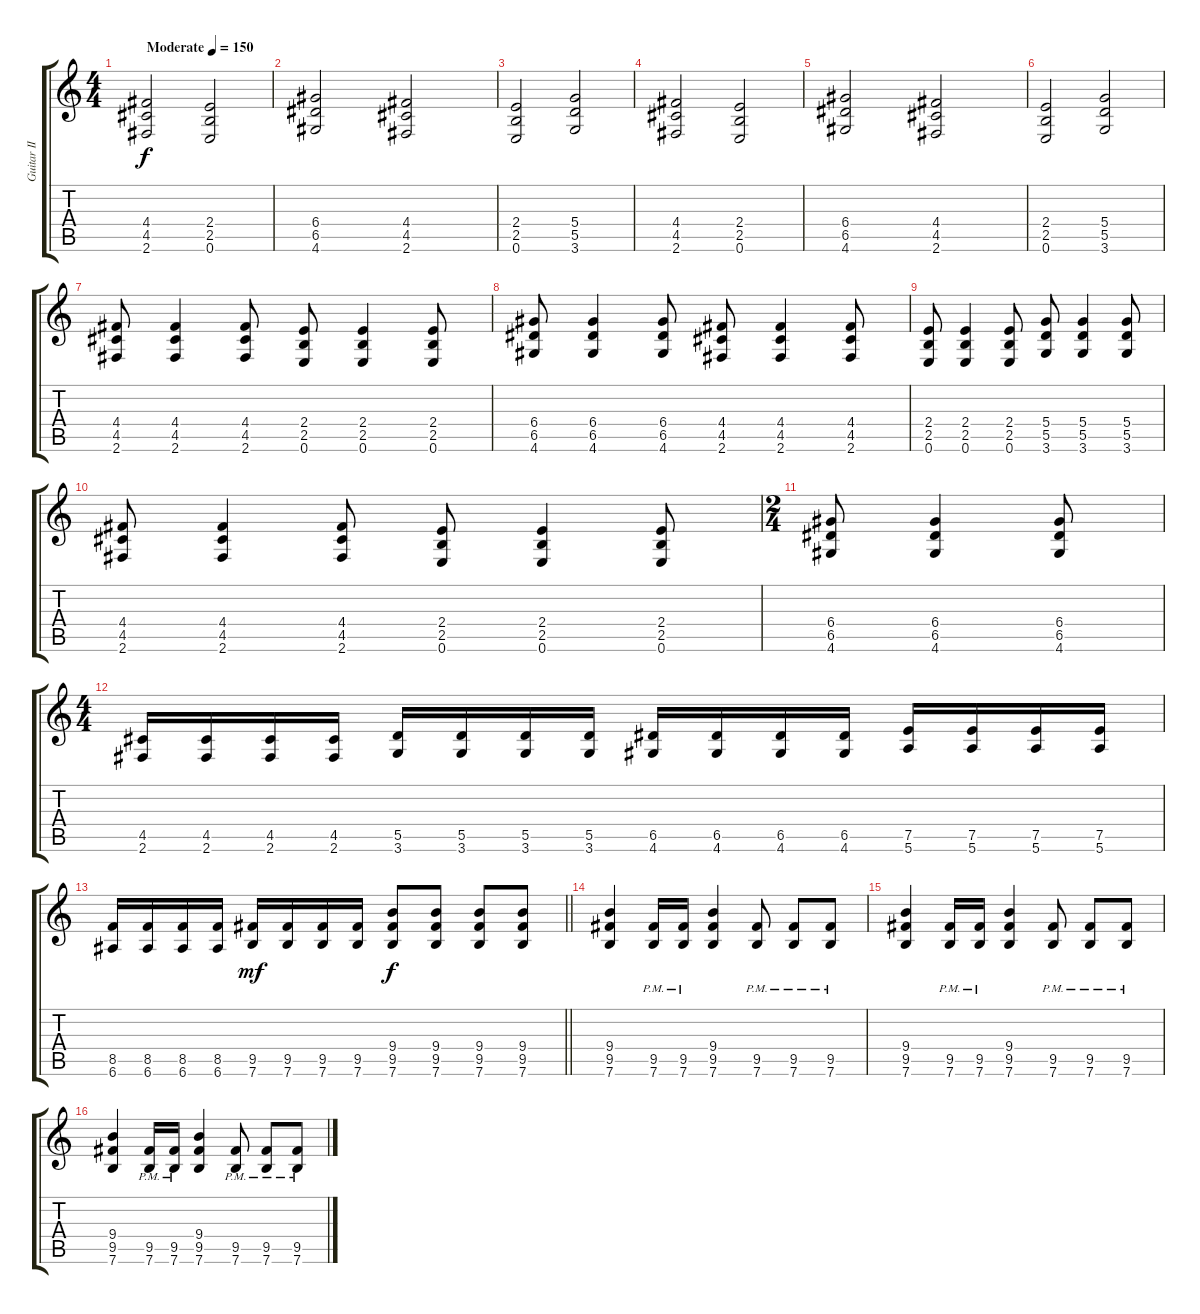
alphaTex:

\track ("Guitar II" "Guitar II") {instrument distortionguitar}
\staff {score tabs}
\tuning (E4 B3 G3 D3 A2 E2) {hide}
\ts (4 4)
\tempo (150 "Moderate")
\clef g2
\ks c
(4.4 4.5 2.6).2{dy f instrument distortionguitar} (2.4 2.5 0.6).2 |
(6.4 6.5 4.6).2 (4.4 4.5 2.6).2 |
(2.4 2.5 0.6).2 (5.4 5.5 3.6).2 |
(4.4 4.5 2.6).2 (2.4 2.5 0.6).2 |
(6.4 6.5 4.6).2 (4.4 4.5 2.6).2 |
(2.4 2.5 0.6).2 (5.4 5.5 3.6).2 |
(4.4 4.5 2.6).8 (4.4 4.5 2.6).4 (4.4 4.5 2.6).8 (2.4 2.5 0.6).8 (2.4 2.5 0.6).4 (2.4 2.5 0.6).8 |
(6.4 6.5 4.6).8 (6.4 6.5 4.6).4 (6.4 6.5 4.6).8 (4.4 4.5 2.6).8 (4.4 4.5 2.6).4 (4.4 4.5 2.6).8 |
(2.4 2.5 0.6).8 (2.4 2.5 0.6).4 (2.4 2.5 0.6).8 (5.4 5.5 3.6).8 (5.4 5.5 3.6).4 (5.4 5.5 3.6).8 |
(4.4 4.5 2.6).8 (4.4 4.5 2.6).4 (4.4 4.5 2.6).8 (2.4 2.5 0.6).8 (2.4 2.5 0.6).4 (2.4 2.5 0.6).8 |
\ts (2 4)
(6.4 6.5 4.6).8 (6.4 6.5 4.6).4 (6.4 6.5 4.6).8 |
\ts (4 4)
(4.5 2.6).16 (4.5 2.6).16 (4.5 2.6).16 (4.5 2.6).16 (5.5 3.6).16 (5.5 3.6).16 (5.5 3.6).16 (5.5 3.6).16 (6.5 4.6).16 (6.5 4.6).16 (6.5 4.6).16 (6.5 4.6).16 (7.5 5.6).16 (7.5 5.6).16 (7.5 5.6).16 (7.5 5.6).16 |
\barLineRight lightlight
(8.5 6.6).16 (8.5 6.6).16 (8.5 6.6).16 (8.5 6.6).16 (9.5 7.6).16{dy mf} (9.5 7.6).16 (9.5 7.6).16 (9.5 7.6).16 (9.4 9.5 7.6).8{dy f} (9.4 9.5 7.6).8 (9.4 9.5 7.6).8 (9.4 9.5 7.6).8 |
(9.4 9.5 7.6).4 (9.5{pm} 7.6{pm}).16 (9.5{pm} 7.6{pm}).16 (9.4 9.5 7.6).4 (9.5{pm} 7.6{pm}).8 (9.5{pm} 7.6{pm}).8 (9.5{pm} 7.6{pm}).8 |
(9.4 9.5 7.6).4 (9.5{pm} 7.6{pm}).16 (9.5{pm} 7.6{pm}).16 (9.4 9.5 7.6).4 (9.5{pm} 7.6{pm}).8 (9.5{pm} 7.6{pm}).8 (9.5{pm} 7.6{pm}).8 |
(9.4 9.5 7.6).4 (9.5{pm} 7.6{pm}).16 (9.5{pm} 7.6{pm}).16 (9.4 9.5 7.6).4 (9.5{pm} 7.6{pm}).8 (9.5{pm} 7.6{pm}).8 (9.5{pm} 7.6{pm}).8
